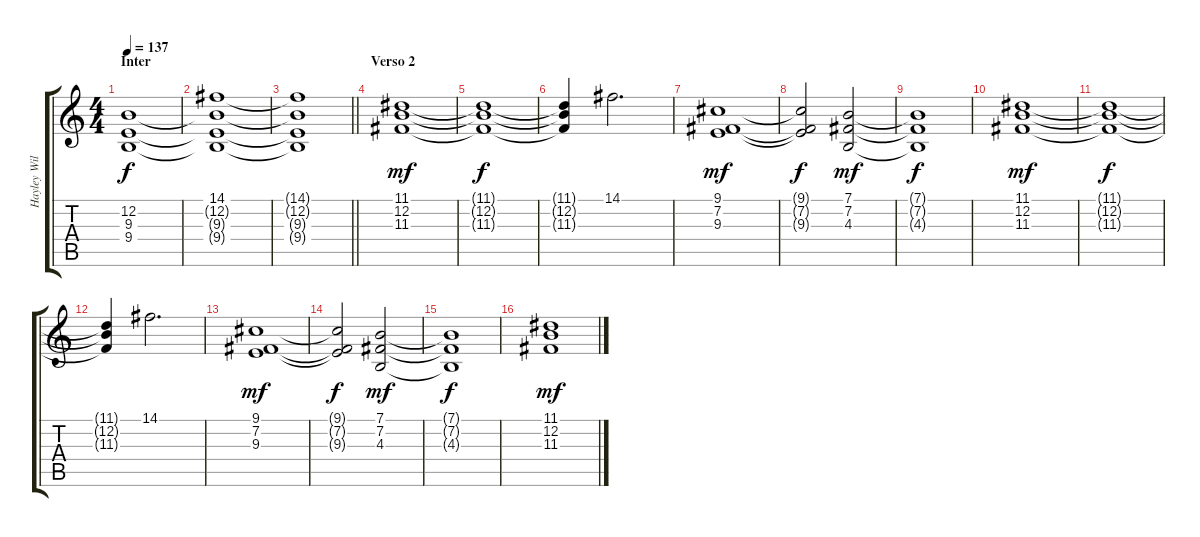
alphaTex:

\track ("Hayley Williams" "Hayley Wil") {instrument pad4choir}
\staff {score tabs}
\tuning (E4 B3 G3 D3 A2 E2) {hide}
\ts (4 4)
\section ("" "Inter")
\tempo 137
\clef g2
\ks c
(12.2 9.3 9.4).1{dy f} |
(14.1 12.2{t} 9.3{t} 9.4{t}).1 |
\barLineRight lightlight
(14.1{t} 12.2{t} 9.3{t} 9.4{t}).1 |
\section ("" "Verso 2")
(11.1 12.2 11.3).1{dy mf balance 4} |
(11.1{t} 12.2{t} 11.3{t}).1{dy f} |
(11.1{t} 12.2{t} 11.3{t}).4 14.1.2{d} |
(9.1 7.2 9.3).1{dy mf} |
(9.1{t} 7.2{t} 9.3{t}).2{dy f} (7.1 7.2 4.3).2{dy mf} |
(7.1{t} 7.2{t} 4.3{t}).1{dy f} |
(11.1 12.2 11.3).1{dy mf} |
(11.1{t} 12.2{t} 11.3{t}).1{dy f} |
(11.1{t} 12.2{t} 11.3{t}).4 14.1.2{d} |
(9.1 7.2 9.3).1{dy mf} |
(9.1{t} 7.2{t} 9.3{t}).2{dy f} (7.1 7.2 4.3).2{dy mf} |
(7.1{t} 7.2{t} 4.3{t}).1{dy f} |
(11.1 12.2 11.3).1{dy mf}
